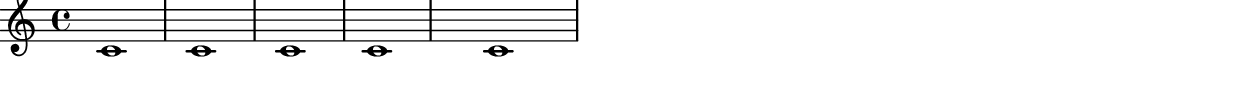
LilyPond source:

%% Generated by lilypond-book
%% Options: [exampleindent=10.16\mm,indent=0\mm,line-width=160\mm,paper-height=845.047\pt,paper-width=597.508\pt,papersize='(cons (* 597.508 pt) (* 845.047 pt))]
\include "lilypond-book-preamble.ly"


% ****************************************************************
% Start cut-&-pastable-section
% ****************************************************************

#(ly:set-option 'eps-box-padding 3.000000)



\paper {
  #(set-paper-size '(cons (* 597.508 pt) (* 845.047 pt)))
  indent = 0\mm
  line-width = 160\mm
  % offset the left padding, also add 1mm as lilypond creates cropped
  % images with a little space on the right
  line-width = #(- line-width (* mm  3.000000) (* mm 1))
}

\layout {
  
}




% ****************************************************************
% ly snippet:
% ****************************************************************
\sourcefilename "/lilypond-2.25.16/input/regression/fret-diagrams-string-thickness.ly"
\sourcefileline 0
\version "2.17.6"

\header {
  texidoc = "String thickness can be changed, and diagrams can have variable
string thickness.  The thick zero-fret is adjusted accordingly for changed
@code{size}, @code{fret-diagram-details.string-thickness-factor} and
@code{fret-diagram-details.top-fret-thickness}.  There should be no visible gap
inside the red circle."
}

\layout { ragged-right = ##t }

<<
  \chords {
    c1 |
    c1 |
    c1 |
    c1 |
    c1
  }

  \new Voice {
    \textLengthOn
    %% C major for guitar,  verbose style
    c'1 ^\markup {
            \fret-diagram-verbose #'((mute 6)
                                     (place-fret 5 3 1)
                                     (place-fret 4 5 2)
                                     (place-fret 3 5 3)
                                     (place-fret 2 5 4)
                                     (place-fret 1 3 1)
                                     (barre 5 1 3))}

    %% C major for guitar,  verbose style
    \once
      \override TextScript.thickness = #1.5
    c'1 ^\markup {
            \fret-diagram-verbose #'((mute 6)
                                     (place-fret 5 3 1)
                                     (place-fret 4 5 2)
                                     (place-fret 3 5 3)
                                     (place-fret 2 5 4)
                                     (place-fret 1 3 1)
                                     (barre 5 1 3))}

    %% C major for guitar, verbose style
    \once
      \override TextScript.fret-diagram-details.string-thickness-factor = #0.3
    c' ^\markup {
            \fret-diagram-verbose #'((mute 6)
                                     (place-fret 5 3 1)
                                     (place-fret 4 5 2)
                                     (place-fret 3 5 3)
                                     (place-fret 2 5 4)
                                     (place-fret 1 3 1)
                                     (barre 5 1 3))}

    %% C major for guitar,  no barre,  verbose style
    c'1 ^\markup {
            \fret-diagram-verbose #'((mute 6)
                                     (place-fret 5 3 2)
                                     (place-fret 4 2 2)
                                     (open 3)
                                     (place-fret 2 1 1)
                                     (open 1))}

    %% C major for guitar,  no barre,  verbose style
    \once
      \override TextScript.fret-diagram-details.string-thickness-factor = #0.6
    \once
      \override TextScript.fret-diagram-details.top-fret-thickness = 16
    c' ^\markup \overlay {
            \translate #'(-3 . 1)
            \with-color #red
            \draw-circle #2 #0.1 ##f
            \override #'(size . 2)
            \fret-diagram-verbose #'((mute 6)
                                     (place-fret 5 3 2)
                                     (place-fret 4 2 2)
                                     (open 3)
                                     (place-fret 2 1 1)
                                     (open 1))}
 }
>>





% ****************************************************************
% end ly snippet
% ****************************************************************
